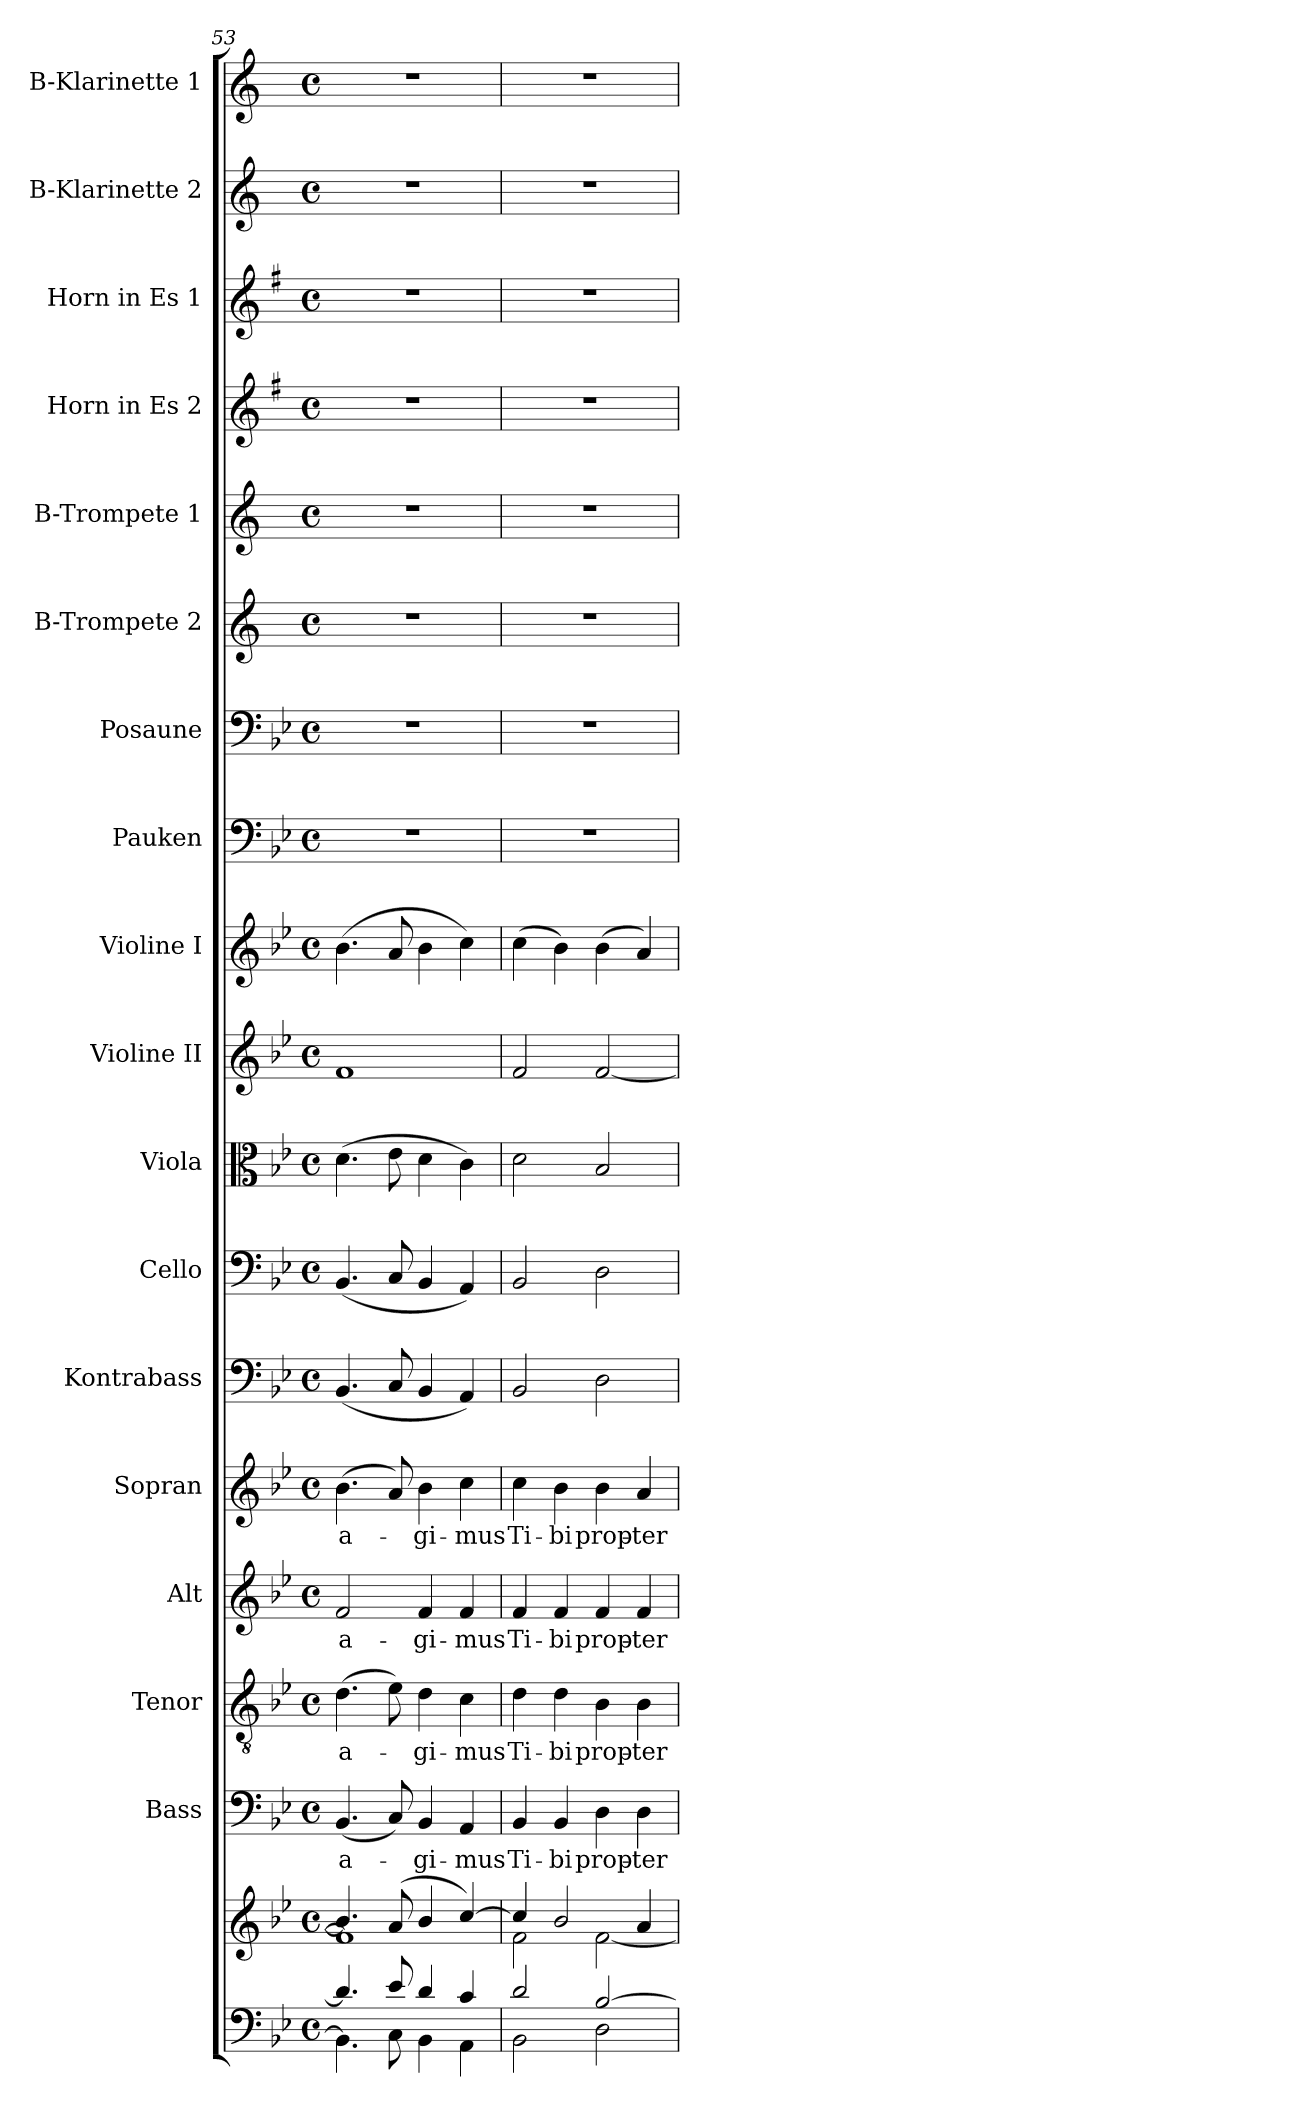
**kern	**kern	**kern	**text	**kern	**text	**kern	**text	**kern	**text	**kern	**kern	**kern	**kern	**kern	**kern	**kern	**kern	**kern	**kern	**kern	**kern	**kern
*part18	*part18	*part17	*part17	*part16	*part16	*part15	*part15	*part14	*part14	*part13	*part12	*part11	*part10	*part9	*part8	*part7	*part6	*part5	*part4	*part3	*part2	*part1
*staff19	*staff18	*staff17	*staff17	*staff16	*staff16	*staff15	*staff15	*staff14	*staff14	*staff13	*staff12	*staff11	*staff10	*staff9	*staff8	*staff7	*staff6	*staff5	*staff4	*staff3	*staff2	*staff1
*	*	*I"Bass	*	*I"Tenor	*	*I"Alt	*	*I"Sopran	*	*I"Kontrabass	*I"Cello	*I"Viola	*I"Violine II	*I"Violine I	*I"Pauken	*I"Posaune	*I"B-Trompete 2	*I"B-Trompete 1	*I"Horn in Es 2	*I"Horn in Es 1	*I"B-Klarinette 2	*I"B-Klarinette 1
*	*	*I'B.	*	*I'T.	*	*I'A.	*	*I'S.	*	*I'Kb.	*	*I'Vla.	*I'Vl. II	*I'Vl. I	*I'Pk.	*I'Pos.	*I'B Trp. 2	*I'B Trp. 1	*	*	*I'B Kl. 2	*I'B Kl. 1
!!LO:PB:g=z
*clefF4	*clefG2	*clefF4	*	*clefGv2	*	*clefG2	*	*clefG2	*	*clefF4	*clefF4	*clefC3	*clefG2	*clefG2	*clefF4	*clefF4	*clefG2	*clefG2	*clefG2	*clefG2	*clefG2	*clefG2
*	*	*	*	*	*	*	*	*	*	*ITrd7c12	*	*	*	*	*	*	*ITrd1c2	*ITrd1c2	*ITrd5c9	*ITrd5c9	*ITrd1c2	*ITrd1c2
*k[b-e-]	*k[b-e-]	*k[b-e-]	*	*k[b-e-]	*	*k[b-e-]	*	*k[b-e-]	*	*k[b-e-]	*k[b-e-]	*k[b-e-]	*k[b-e-]	*k[b-e-]	*k[b-e-]	*k[b-e-]	*k[b-e-]	*k[b-e-]	*k[b-e-]	*k[b-e-]	*k[b-e-]	*k[b-e-]
*B-:	*B-:	*B-:	*	*B-:	*	*B-:	*	*B-:	*	*B-:	*B-:	*B-:	*B-:	*B-:	*B-:	*B-:	*B-:	*B-:	*B-:	*B-:	*B-:	*B-:
*M4/4	*M4/4	*M4/4	*	*M4/4	*	*M4/4	*	*M4/4	*	*M4/4	*M4/4	*M4/4	*M4/4	*M4/4	*M4/4	*M4/4	*M4/4	*M4/4	*M4/4	*M4/4	*M4/4	*M4/4
*met(c)	*met(c)	*met(c)	*	*met(c)	*	*met(c)	*	*met(c)	*	*met(c)	*met(c)	*met(c)	*met(c)	*met(c)	*met(c)	*met(c)	*met(c)	*met(c)	*met(c)	*met(c)	*met(c)	*met(c)
=53	=53	=53	=53	=53	=53	=53	=53	=53	=53	=53	=53	=53	=53	=53	=53	=53	=53	=53	=53	=53	=53	=53
*^	*^	*	*	*	*	*	*	*	*	*	*	*	*	*	*	*	*	*	*	*	*	*
!	!	!	!	!	!LO:LY:b	!	!LO:LY:b	!	!LO:LY:b	!	!LO:LY:b	!	!	!	!	!	!	!	!	!	!	!	!	!
4.d/]	4.BB-\]	4.b-/]	1f]	(<4.BB-/	a-	(>4.d\	a-	2f/	a-	(>4.b-\	a-	(<4.BBB-/	(<4.BB-/	(>4.d\	1f	(>4.b-\	1r	1r	1r	1r	1r	1r	1r	1r
8e-/	8C\	(8a/	.	8C/)	.	8e-\)	.	.	.	8a/)	.	8CC/	8C/	8e-\	.	8a/	.	.	.	.	.	.	.	.
!	!	!	!	!	!LO:LY:b	!	!LO:LY:b	!	!LO:LY:b	!	!LO:LY:b	!	!	!	!	!	!	!	!	!	!	!	!	!
4d/	4BB-\	4b-/	.	4BB-/	-gi-	4d\	-gi-	4f/	-gi-	4b-\	-gi-	4BBB-/	4BB-/	4d\	.	4b-\	.	.	.	.	.	.	.	.
!	!	!	!	!	!LO:LY:b	!	!LO:LY:b	!	!LO:LY:b	!	!LO:LY:b	!	!	!	!	!	!	!	!	!	!	!	!	!
4c/	4AA\	[>4cc/)	.	4AA/	-mus	4c\	-mus	4f/	-mus	4cc\	-mus	4AAA/)	4AA/)	4c\)	.	4cc\)	.	.	.	.	.	.	.	.
=54	=54	=54	=54	=54	=54	=54	=54	=54	=54	=54	=54	=54	=54	=54	=54	=54	=54	=54	=54	=54	=54	=54	=54	=54
!	!	!	!	!	!LO:LY:b	!	!LO:LY:b	!	!LO:LY:b	!	!LO:LY:b	!	!	!	!	!	!	!	!	!	!	!	!	!
2d/	2BB-\	4cc/]	2f\	4BB-/	Ti-	4d\	Ti-	4f/	Ti-	4cc\	Ti-	2BBB-/	2BB-/	2d\	2f/	(>4cc\	1r	1r	1r	1r	1r	1r	1r	1r
!	!	!	!	!	!LO:LY:b	!	!LO:LY:b	!	!LO:LY:b	!	!LO:LY:b	!	!	!	!	!	!	!	!	!	!	!	!	!
.	.	2b-/	.	4BB-/	-bi	4d\	-bi	4f/	-bi	4b-\	-bi	.	.	.	.	4b-\)	.	.	.	.	.	.	.	.
!	!	!	!	!	!LO:LY:b	!	!LO:LY:b	!	!LO:LY:b	!	!LO:LY:b	!	!	!	!	!	!	!	!	!	!	!	!	!
[>2B-/	2D\	.	[<2f\	4D\	prop-	4B-\	prop-	4f/	prop-	4b-\	prop-	2DD\	2D\	2B-/	[2f/	(>4b-\	.	.	.	.	.	.	.	.
!	!	!	!	!	!LO:LY:b	!	!LO:LY:b	!	!LO:LY:b	!	!LO:LY:b	!	!	!	!	!	!	!	!	!	!	!	!	!
.	.	4a/	.	4D\	-ter	4B-\	-ter	4f/	-ter	4a/	-ter	.	.	.	.	4a/)	.	.	.	.	.	.	.	.
*v	*v	*	*	*	*	*	*	*	*	*	*	*	*	*	*	*	*	*	*	*	*	*	*	*
*	*v	*v	*	*	*	*	*	*	*	*	*	*	*	*	*	*	*	*	*	*	*	*	*
=	=	=	=	=	=	=	=	=	=	=	=	=	=	=	=	=	=	=	=	=	=	=
*-	*-	*-	*-	*-	*-	*-	*-	*-	*-	*-	*-	*-	*-	*-	*-	*-	*-	*-	*-	*-	*-	*-
